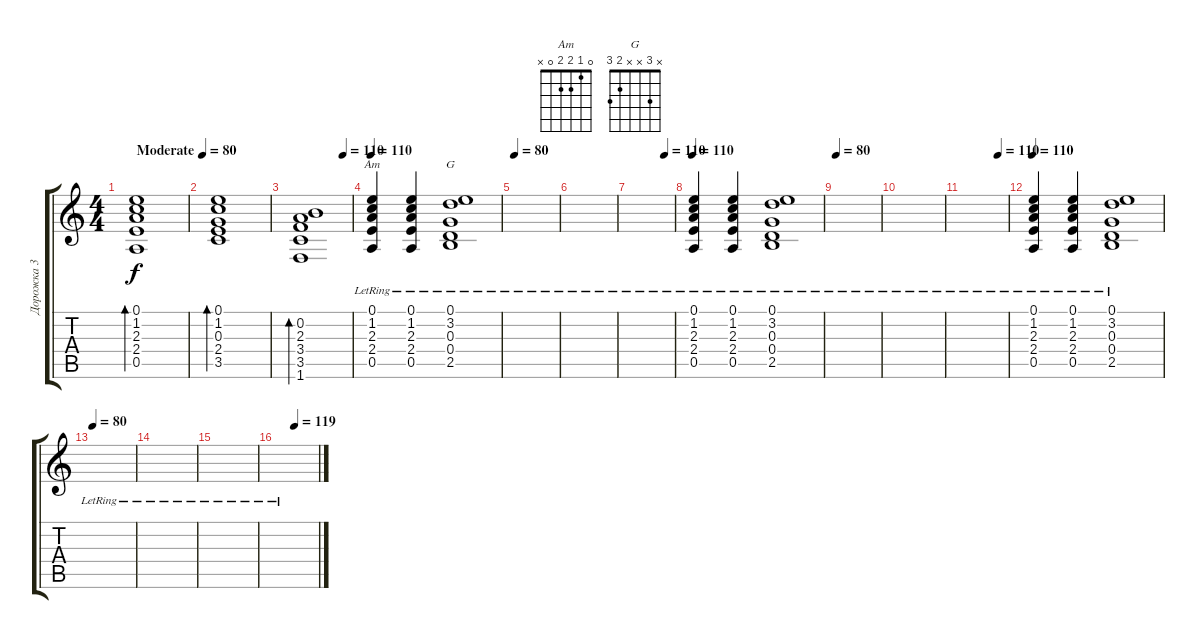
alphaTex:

\track ("Дорожка 3" "Дорожка 3") {instrument acousticguitarsteel}
\staff {score tabs}
\tuning (E4 B3 G3 D3 A2 E2) {hide}
\chord ("Am" 0 1 2 2 0 x)
\chord ("G" x 3 x x 2 3)
\ts (4 4)
\tempo (80 "Moderate")
\clef g2
\ks c
(0.1 1.2 2.3 2.4 0.5).1{bd 120 dy f instrument acousticguitarsteel} |
(0.1 1.2 0.3 2.4 3.5).1{bd 120} |
\tempo (110 0.8125)
(0.2 2.3 3.4 3.5 1.6).1{bd 120} |
\tempo 110
(0.1{lr} 1.2{lr} 2.3{lr} 2.4{lr} 0.5{lr}).4{ch "Am"} (0.1{lr} 1.2{lr} 2.3{lr} 2.4{lr} 0.5{lr}).4 (0.1{lr} 3.2{lr} 0.3{lr} 0.4{lr} 2.5{lr}).1{ch "G"} |
\tempo 80
|
|
\tempo (110 0.7916666666666666)
|
\tempo 110
(0.1{lr} 1.2{lr} 2.3{lr} 2.4{lr} 0.5{lr}).4 (0.1{lr} 1.2{lr} 2.3{lr} 2.4{lr} 0.5{lr}).4 (0.1{lr} 3.2{lr} 0.3{lr} 0.4{lr} 2.5{lr}).1 |
\tempo 80
|
|
\tempo (110 0.7916666666666666)
|
\tempo 110
(0.1{lr} 1.2{lr} 2.3{lr} 2.4{lr} 0.5{lr}).4 (0.1{lr} 1.2{lr} 2.3{lr} 2.4{lr} 0.5{lr}).4 (0.1{lr} 3.2{lr} 0.3{lr} 0.4{lr} 2.5{lr}).1 |
\tempo 80
|
|
|
\tempo (119 0.4375)
